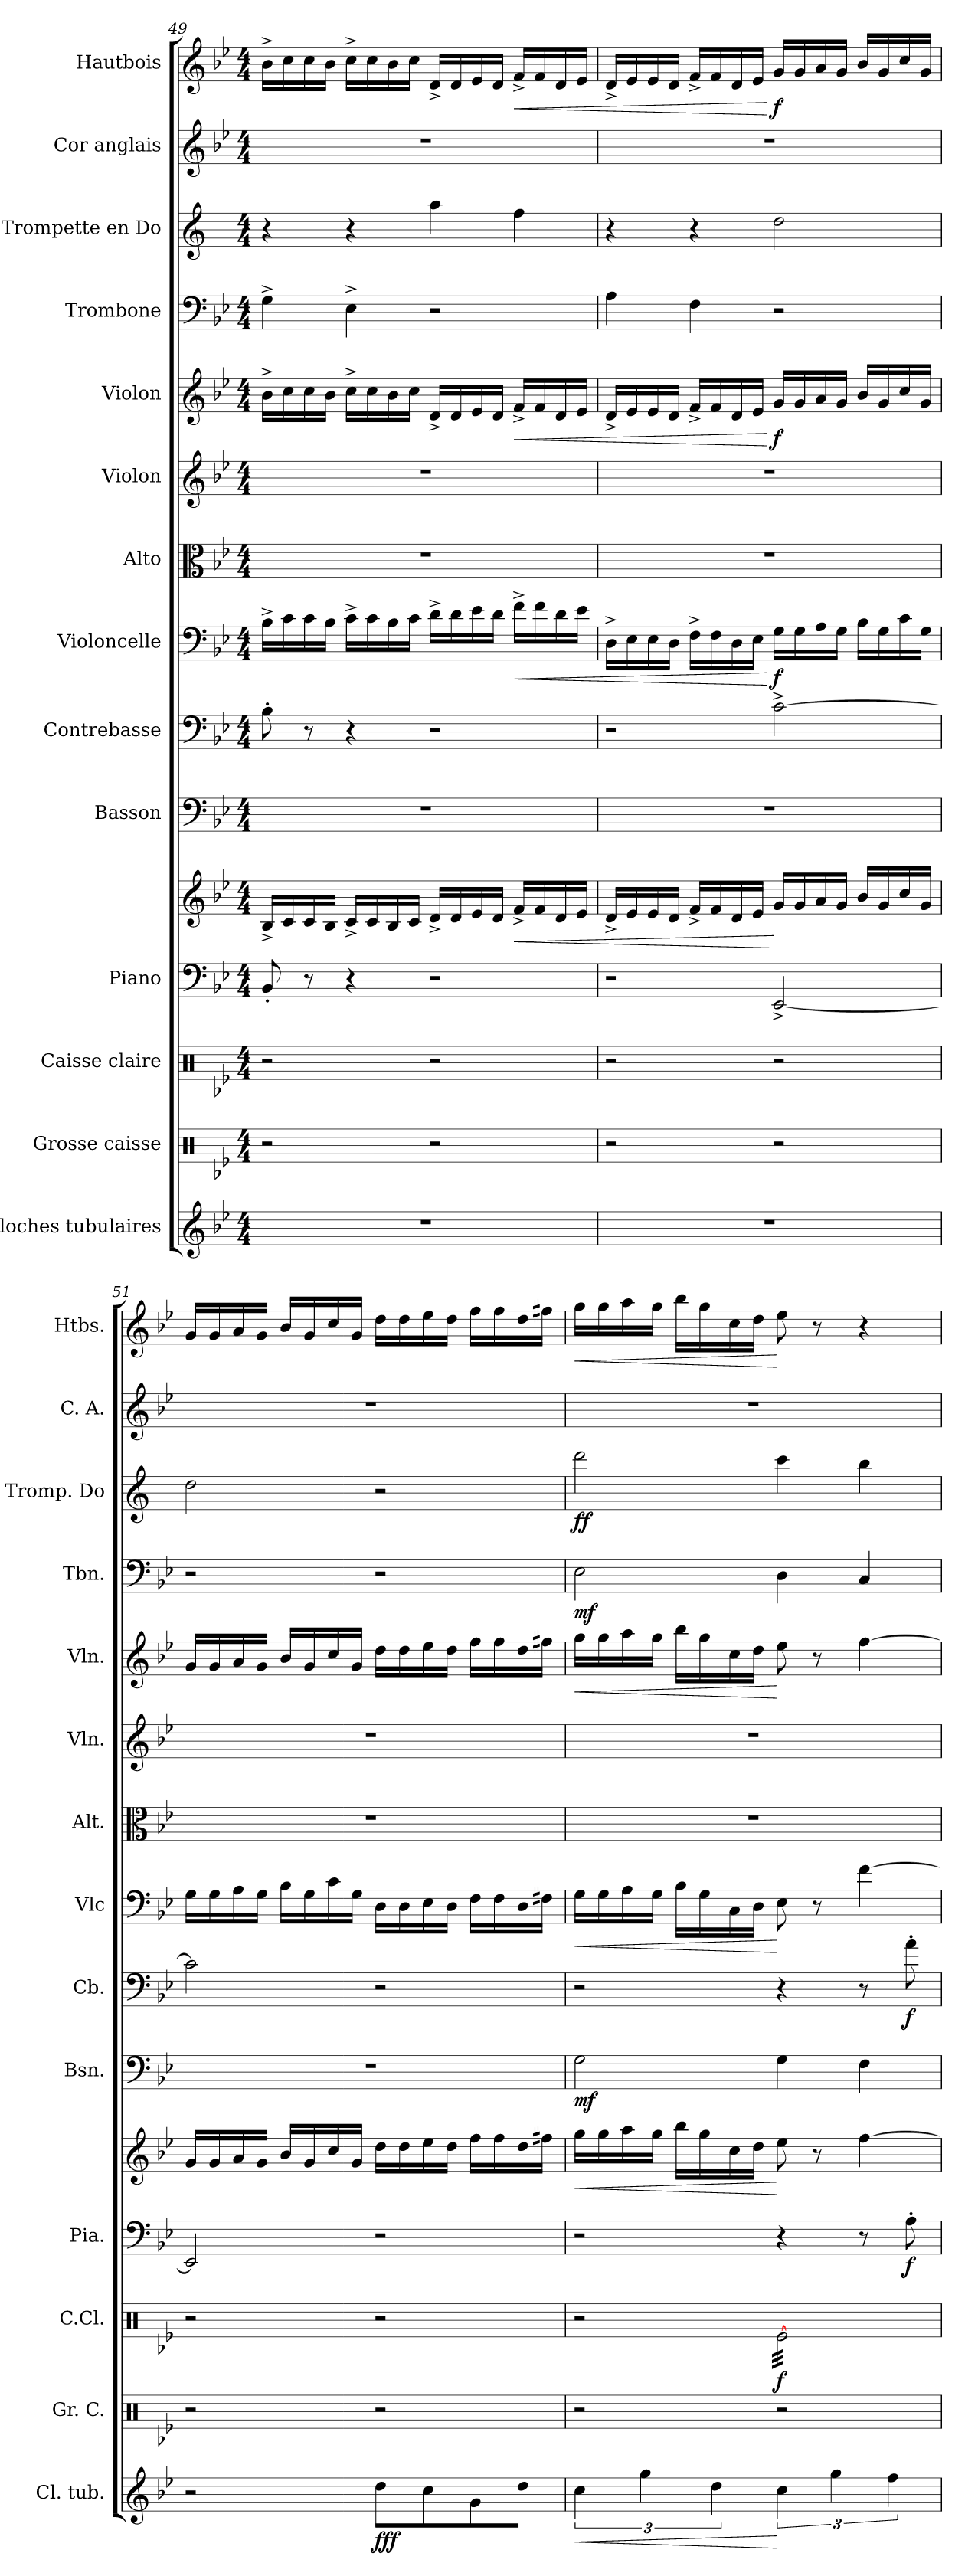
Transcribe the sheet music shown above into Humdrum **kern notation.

**kern	**dynam	**kern	**kern	**dynam	**kern	**kern	**dynam	**kern	**dynam	**kern	**dynam	**kern	**dynam	**kern	**kern	**kern	**dynam	**kern	**dynam	**kern	**dynam	**kern	**kern	**dynam
*part14	*part14	*part13	*part12	*part12	*part11	*part11	*part11	*part10	*part10	*part9	*part9	*part8	*part8	*part7	*part6	*part5	*part5	*part4	*part4	*part3	*part3	*part2	*part1	*part1
*staff15	*staff15	*staff14	*staff13	*staff13	*staff12	*staff11	*staff11/12	*staff10	*staff10	*staff9	*staff9	*staff8	*staff8	*staff7	*staff6	*staff5	*staff5	*staff4	*staff4	*staff3	*staff3	*staff2	*staff1	*staff1
*I"Cloches tubulaires	*	*I"Grosse caisse	*I"Caisse claire	*	*I"Piano	*	*	*I"Basson	*	*I"Contrebasse	*	*I"Violoncelle	*	*I"Alto	*I"Violon	*I"Violon	*	*I"Trombone	*	*I"Trompette en Do	*	*I"Cor anglais	*I"Hautbois	*
*I'Cl. tub.	*	*I'Gr. C.	*I'C.Cl.	*	*I'Pia.	*	*	*I'Bsn.	*	*I'Cb.	*	*I'Vlc	*	*I'Alt.	*I'Vln.	*I'Vln.	*	*I'Tbn.	*	*I'Tromp. Do	*	*I'C. A.	*I'Htbs.	*
!!LO:PB:g=z
*clefG2	*	*clefX	*clefX	*	*clefF4	*clefG2	*	*clefF4	*	*clefF4	*	*clefF4	*	*clefC3	*clefG2	*clefG2	*	*clefF4	*	*clefG2	*	*clefG2	*clefG2	*
*	*	*	*	*	*	*	*	*	*	*ITrd7c12	*	*	*	*	*	*	*	*	*	*ITrd1c2	*	*ITrd4c7	*	*
*k[b-e-]	*	*k[b-e-]	*k[b-e-]	*	*k[b-e-]	*k[b-e-]	*	*k[b-e-]	*	*k[b-e-]	*	*k[b-e-]	*	*k[b-e-]	*k[b-e-]	*k[b-e-]	*	*k[b-e-]	*	*k[b-e-]	*	*k[b-e-a-]	*k[b-e-]	*
*M4/4	*	*M4/4	*M4/4	*	*M4/4	*M4/4	*	*M4/4	*	*M4/4	*	*M4/4	*	*M4/4	*M4/4	*M4/4	*	*M4/4	*	*M4/4	*	*M4/4	*M4/4	*
=49	=49	=49	=49	=49	=49	=49	=49	=49	=49	=49	=49	=49	=49	=49	=49	=49	=49	=49	=49	=49	=49	=49	=49	=49
1r	.	2r	2r	.	8BB-'/	16B-^/LL	.	1r	.	8BB-'\	.	16B-^\LL	.	1r	1r	16b-^\LL	.	4G^\	.	4r	.	1r	16b-^\LL	.
.	.	.	.	.	.	16c/	.	.	.	.	.	16c\	.	.	.	16cc\	.	.	.	.	.	.	16cc\	.
.	.	.	.	.	8r	16c/	.	.	.	8r	.	16c\	.	.	.	16cc\	.	.	.	.	.	.	16cc\	.
.	.	.	.	.	.	16B-/JJ	.	.	.	.	.	16B-\JJ	.	.	.	16b-\JJ	.	.	.	.	.	.	16b-\JJ	.
.	.	.	.	.	4r	16c^/LL	.	.	.	4r	.	16c^\LL	.	.	.	16cc^\LL	.	4E-^\	.	4r	.	.	16cc^\LL	.
.	.	.	.	.	.	16c/	.	.	.	.	.	16c\	.	.	.	16cc\	.	.	.	.	.	.	16cc\	.
.	.	.	.	.	.	16B-/	.	.	.	.	.	16B-\	.	.	.	16b-\	.	.	.	.	.	.	16b-\	.
.	.	.	.	.	.	16c/JJ	.	.	.	.	.	16c\JJ	.	.	.	16cc\JJ	.	.	.	.	.	.	16cc\JJ	.
.	.	2r	2r	.	2r	16d^/LL	.	.	.	2r	.	16d^\LL	.	.	.	16d^/LL	.	2r	.	4gg\	.	.	16d^/LL	.
.	.	.	.	.	.	16d/	.	.	.	.	.	16d\	.	.	.	16d/	.	.	.	.	.	.	16d/	.
.	.	.	.	.	.	16e-/	.	.	.	.	.	16e-\	.	.	.	16e-/	.	.	.	.	.	.	16e-/	.
.	.	.	.	.	.	16d/JJ	.	.	.	.	.	16d\JJ	.	.	.	16d/JJ	.	.	.	.	.	.	16d/JJ	.
!	!	!	!	!	!	!	!LO:HP:b	!	!	!	!	!	!LO:HP:b	!	!	!	!LO:HP:b	!	!	!	!	!	!	!LO:HP:b
.	.	.	.	.	.	16f^/LL	<	.	.	.	.	16f^\LL	<	.	.	16f^/LL	<	.	.	4ee-\	.	.	16f^/LL	<
.	.	.	.	.	.	16f/	.	.	.	.	.	16f\	.	.	.	16f/	.	.	.	.	.	.	16f/	.
.	.	.	.	.	.	16d/	.	.	.	.	.	16d\	.	.	.	16d/	.	.	.	.	.	.	16d/	.
.	.	.	.	.	.	16e-/JJ	.	.	.	.	.	16e-\JJ	.	.	.	16e-/JJ	.	.	.	.	.	.	16e-/JJ	.
=50	=50	=50	=50	=50	=50	=50	=50	=50	=50	=50	=50	=50	=50	=50	=50	=50	=50	=50	=50	=50	=50	=50	=50	=50
1r	.	2r	2r	.	2r	16d^/LL	.	1r	.	2r	.	16D^\LL	.	1r	1r	16d^/LL	.	4A\	.	4r	.	1r	16d^/LL	.
.	.	.	.	.	.	16e-/	.	.	.	.	.	16E-\	.	.	.	16e-/	.	.	.	.	.	.	16e-/	.
.	.	.	.	.	.	16e-/	.	.	.	.	.	16E-\	.	.	.	16e-/	.	.	.	.	.	.	16e-/	.
.	.	.	.	.	.	16d/JJ	.	.	.	.	.	16D\JJ	.	.	.	16d/JJ	.	.	.	.	.	.	16d/JJ	.
.	.	.	.	.	.	16f^/LL	.	.	.	.	.	16F^\LL	.	.	.	16f^/LL	.	4F\	.	4r	.	.	16f^/LL	.
.	.	.	.	.	.	16f/	.	.	.	.	.	16F\	.	.	.	16f/	.	.	.	.	.	.	16f/	.
.	.	.	.	.	.	16d/	.	.	.	.	.	16D\	.	.	.	16d/	.	.	.	.	.	.	16d/	.
.	.	.	.	.	.	16e-/JJ	.	.	.	.	.	16E-\JJ	.	.	.	16e-/JJ	.	.	.	.	.	.	16e-/JJ	.
!	!	!	!	!	!	!	!LO:DY:n=1:b=2	!	!	!	!	!	!	!	!	!	!	!	!	!	!	!	!	!
!	!	!	!	!	!	!	!LO:DY:n=2:b	!	!	!	!	!	!LO:DY:n=1:b	!	!	!	!LO:DY:n=1:b	!	!	!	!	!	!	!LO:DY:n=1:b
.	.	2r	2r	.	[2EE-^/	16g/LL	[ p f	.	.	[2C^\	.	16G\LL	[ f	.	.	16g/LL	[ f	2r	.	2cc\	.	.	16g/LL	[ f
.	.	.	.	.	.	16g/	.	.	.	.	.	16G\	.	.	.	16g/	.	.	.	.	.	.	16g/	.
.	.	.	.	.	.	16a/	.	.	.	.	.	16A\	.	.	.	16a/	.	.	.	.	.	.	16a/	.
.	.	.	.	.	.	16g/JJ	.	.	.	.	.	16G\JJ	.	.	.	16g/JJ	.	.	.	.	.	.	16g/JJ	.
.	.	.	.	.	.	16b-/LL	.	.	.	.	.	16B-\LL	.	.	.	16b-/LL	.	.	.	.	.	.	16b-/LL	.
.	.	.	.	.	.	16g/	.	.	.	.	.	16G\	.	.	.	16g/	.	.	.	.	.	.	16g/	.
.	.	.	.	.	.	16cc/	.	.	.	.	.	16c\	.	.	.	16cc/	.	.	.	.	.	.	16cc/	.
.	.	.	.	.	.	16g/JJ	.	.	.	.	.	16G\JJ	.	.	.	16g/JJ	.	.	.	.	.	.	16g/JJ	.
!!LO:PB:g=z
=51	=51	=51	=51	=51	=51	=51	=51	=51	=51	=51	=51	=51	=51	=51	=51	=51	=51	=51	=51	=51	=51	=51	=51	=51
2r	.	2r	2r	.	2EE-/]	16g/LL	.	1r	.	2C\]	.	16G\LL	.	1r	1r	16g/LL	.	2r	.	2cc\	.	1r	16g/LL	.
.	.	.	.	.	.	16g/	.	.	.	.	.	16G\	.	.	.	16g/	.	.	.	.	.	.	16g/	.
.	.	.	.	.	.	16a/	.	.	.	.	.	16A\	.	.	.	16a/	.	.	.	.	.	.	16a/	.
.	.	.	.	.	.	16g/JJ	.	.	.	.	.	16G\JJ	.	.	.	16g/JJ	.	.	.	.	.	.	16g/JJ	.
.	.	.	.	.	.	16b-/LL	.	.	.	.	.	16B-\LL	.	.	.	16b-/LL	.	.	.	.	.	.	16b-/LL	.
.	.	.	.	.	.	16g/	.	.	.	.	.	16G\	.	.	.	16g/	.	.	.	.	.	.	16g/	.
.	.	.	.	.	.	16cc/	.	.	.	.	.	16c\	.	.	.	16cc/	.	.	.	.	.	.	16cc/	.
.	.	.	.	.	.	16g/JJ	.	.	.	.	.	16G\JJ	.	.	.	16g/JJ	.	.	.	.	.	.	16g/JJ	.
!	!LO:DY:b	!	!	!	!	!	!	!	!	!	!	!	!	!	!	!	!	!	!	!	!	!	!	!
8dd\L	fff	2r	2r	.	2r	16dd\LL	.	.	.	2r	.	16D\LL	.	.	.	16dd\LL	.	2r	.	2r	.	.	16dd\LL	.
.	.	.	.	.	.	16dd\	.	.	.	.	.	16D\	.	.	.	16dd\	.	.	.	.	.	.	16dd\	.
8cc\	.	.	.	.	.	16ee-\	.	.	.	.	.	16E-\	.	.	.	16ee-\	.	.	.	.	.	.	16ee-\	.
.	.	.	.	.	.	16dd\JJ	.	.	.	.	.	16D\JJ	.	.	.	16dd\JJ	.	.	.	.	.	.	16dd\JJ	.
8g\	.	.	.	.	.	16ff\LL	.	.	.	.	.	16F\LL	.	.	.	16ff\LL	.	.	.	.	.	.	16ff\LL	.
.	.	.	.	.	.	16ff\	.	.	.	.	.	16F\	.	.	.	16ff\	.	.	.	.	.	.	16ff\	.
8dd\J	.	.	.	.	.	16dd\	.	.	.	.	.	16D\	.	.	.	16dd\	.	.	.	.	.	.	16dd\	.
.	.	.	.	.	.	16ff#X\JJ	.	.	.	.	.	16F#X\JJ	.	.	.	16ff#X\JJ	.	.	.	.	.	.	16ff#X\JJ	.
=52	=52	=52	=52	=52	=52	=52	=52	=52	=52	=52	=52	=52	=52	=52	=52	=52	=52	=52	=52	=52	=52	=52	=52	=52
!	!LO:HP:b	!	!	!	!	!	!LO:HP:b	!	!LO:DY:b	!	!	!	!LO:HP:b	!	!	!	!LO:HP:b	!	!LO:DY:b	!	!LO:DY:b	!	!	!LO:HP:b
6cc\	<	2r	2r	.	2r	16gg\LL	<	2G\	mf	2r	.	16G\LL	<	1r	1r	16gg\LL	<	2E-\	mf	2ccc\	ff	1r	16gg\LL	<
.	.	.	.	.	.	16gg\	.	.	.	.	.	16G\	.	.	.	16gg\	.	.	.	.	.	.	16gg\	.
.	.	.	.	.	.	16aa\	.	.	.	.	.	16A\	.	.	.	16aa\	.	.	.	.	.	.	16aa\	.
6gg\	.	.	.	.	.	.	.	.	.	.	.	.	.	.	.	.	.	.	.	.	.	.	.	.
.	.	.	.	.	.	16gg\JJ	.	.	.	.	.	16G\JJ	.	.	.	16gg\JJ	.	.	.	.	.	.	16gg\JJ	.
.	.	.	.	.	.	16bb-\LL	.	.	.	.	.	16B-\LL	.	.	.	16bb-\LL	.	.	.	.	.	.	16bb-\LL	.
.	.	.	.	.	.	16gg\	.	.	.	.	.	16G\	.	.	.	16gg\	.	.	.	.	.	.	16gg\	.
6dd\	.	.	.	.	.	.	.	.	.	.	.	.	.	.	.	.	.	.	.	.	.	.	.	.
.	.	.	.	.	.	16cc\	.	.	.	.	.	16C\	.	.	.	16cc\	.	.	.	.	.	.	16cc\	.
.	.	.	.	.	.	16dd\JJ	.	.	.	.	.	16D\JJ	.	.	.	16dd\JJ	.	.	.	.	.	.	16dd\JJ	.
!	!	!	!	!LO:DY:b	!	!	!	!	!	!	!	!	!	!	!	!	!	!	!	!	!	!	!	!
*	*	*	*tremolo	*	*	*	*	*	*	*	*	*	*	*	*	*	*	*	*	*	*	*	*	*
6cc\	[	2r	[32Re\LLL	f	4r	8ee-\	[	4G\	.	4r	.	8E-\	[	.	.	8ee-\	[	4D\	.	4bb-\	.	.	8ee-\	[
.	.	.	32Re\	.	.	.	.	.	.	.	.	.	.	.	.	.	.	.	.	.	.	.	.	.
.	.	.	32Re\	.	.	.	.	.	.	.	.	.	.	.	.	.	.	.	.	.	.	.	.	.
.	.	.	32Re\	.	.	.	.	.	.	.	.	.	.	.	.	.	.	.	.	.	.	.	.	.
.	.	.	32Re\	.	.	8r	.	.	.	.	.	8r	.	.	.	8r	.	.	.	.	.	.	8r	.
.	.	.	32Re\	.	.	.	.	.	.	.	.	.	.	.	.	.	.	.	.	.	.	.	.	.
6gg\	.	.	.	.	.	.	.	.	.	.	.	.	.	.	.	.	.	.	.	.	.	.	.	.
.	.	.	32Re\	.	.	.	.	.	.	.	.	.	.	.	.	.	.	.	.	.	.	.	.	.
.	.	.	32Re\	.	.	.	.	.	.	.	.	.	.	.	.	.	.	.	.	.	.	.	.	.
.	.	.	32Re\	.	8r	[4ff\	.	4F\	.	8r	.	[4f\	.	.	.	[4ff\	.	4C/	.	4aa\	.	.	4r	.
.	.	.	32Re\	.	.	.	.	.	.	.	.	.	.	.	.	.	.	.	.	.	.	.	.	.
.	.	.	32Re\	.	.	.	.	.	.	.	.	.	.	.	.	.	.	.	.	.	.	.	.	.
6ff\	.	.	.	.	.	.	.	.	.	.	.	.	.	.	.	.	.	.	.	.	.	.	.	.
.	.	.	32Re\	.	.	.	.	.	.	.	.	.	.	.	.	.	.	.	.	.	.	.	.	.
!	!	!	!	!	!	!	!LO:DY:b=2	!	!	!	!LO:DY:b	!	!	!	!	!	!	!	!	!	!	!	!	!
.	.	.	32Re\	.	8A'\	.	f	.	.	8A'\	f	.	.	.	.	.	.	.	.	.	.	.	.	.
.	.	.	32Re\	.	.	.	.	.	.	.	.	.	.	.	.	.	.	.	.	.	.	.	.	.
.	.	.	32Re\	.	.	.	.	.	.	.	.	.	.	.	.	.	.	.	.	.	.	.	.	.
.	.	.	32Re\JJJ	.	.	.	.	.	.	.	.	.	.	.	.	.	.	.	.	.	.	.	.	.
*	*	*	*Xtremolo	*	*	*	*	*	*	*	*	*	*	*	*	*	*	*	*	*	*	*	*	*
=	=	=	=	=	=	=	=	=	=	=	=	=	=	=	=	=	=	=	=	=	=	=	=	=
*-	*-	*-	*-	*-	*-	*-	*-	*-	*-	*-	*-	*-	*-	*-	*-	*-	*-	*-	*-	*-	*-	*-	*-	*-
